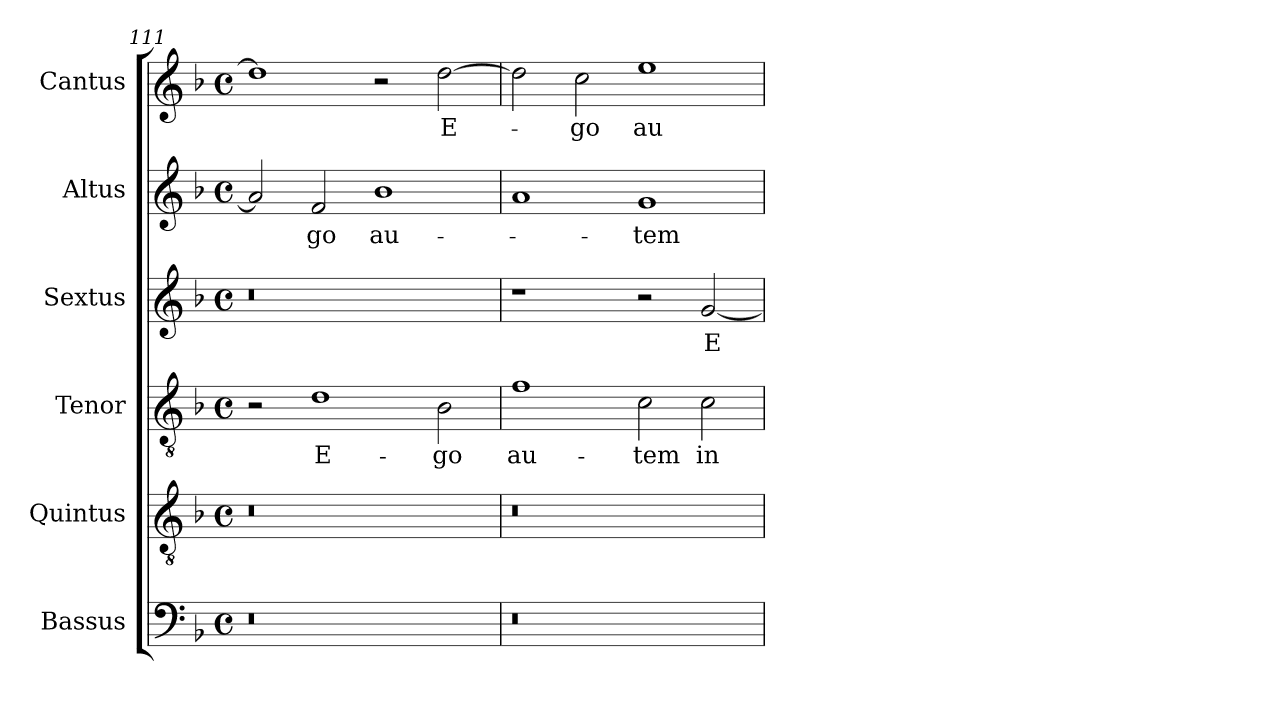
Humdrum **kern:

**kern	**kern	**kern	**text	**kern	**text	**kern	**text	**kern	**text
*part6	*part5	*part4	*part4	*part3	*part3	*part2	*part2	*part1	*part1
*staff6	*staff5	*staff4	*staff4	*staff3	*staff3	*staff2	*staff2	*staff1	*staff1
*I"Bassus	*I"Quintus	*I"Tenor	*	*I"Sextus	*	*I"Altus	*	*I"Cantus	*
*clefF4	*clefGv2	*clefGv2	*	*clefG2	*	*clefG2	*	*clefG2	*
*k[b-]	*k[b-]	*k[b-]	*	*k[b-]	*	*k[b-]	*	*k[b-]	*
*F:	*F:	*F:	*	*F:	*	*F:	*	*F:	*
*M4/4	*M4/4	*M4/4	*	*M4/4	*	*M4/4	*	*M4/4	*
*met(c)	*met(c)	*met(c)	*	*met(c)	*	*met(c)	*	*met(c)	*
=111	=111	=111	=111	=111	=111	=111	=111	=111	=111
0r	0r	2r	.	0r	.	2a/]	.	1dd]	.
!	!	!	!LO:LY:b:cj	!	!	!	!LO:LY:b:cj	!	!
.	.	1d	E-	.	.	2f/	-go	.	.
!	!	!	!	!	!	!	!LO:LY:b:cj	!	!
.	.	.	.	.	.	1b-	au-	2r	.
!	!	!	!LO:LY:b:cj	!	!	!	!	!	!LO:LY:b:cj
.	.	2B-\	-go	.	.	.	.	[>2dd\	E-
=112	=112	=112	=112	=112	=112	=112	=112	=112	=112
!	!	!	!LO:LY:b:cj	!	!	!	!	!	!
0r	0r	1f	au-	1r	.	1a	.	2dd\]	.
!	!	!	!	!	!	!	!	!	!LO:LY:b:cj
.	.	.	.	.	.	.	.	2cc\	-go
!	!	!	!LO:LY:b:cj	!	!	!	!LO:LY:b:cj	!	!LO:LY:b:cj
.	.	2c\	-tem	2r	.	1g	-tem	1ee	au-
!	!	!	!LO:LY:b:cj	!	!LO:LY:b:cj	!	!	!	!
.	.	2c\	in	[>2g/	E	.	.	.	.
=	=	=	=	=	=	=	=	=	=
*-	*-	*-	*-	*-	*-	*-	*-	*-	*-
